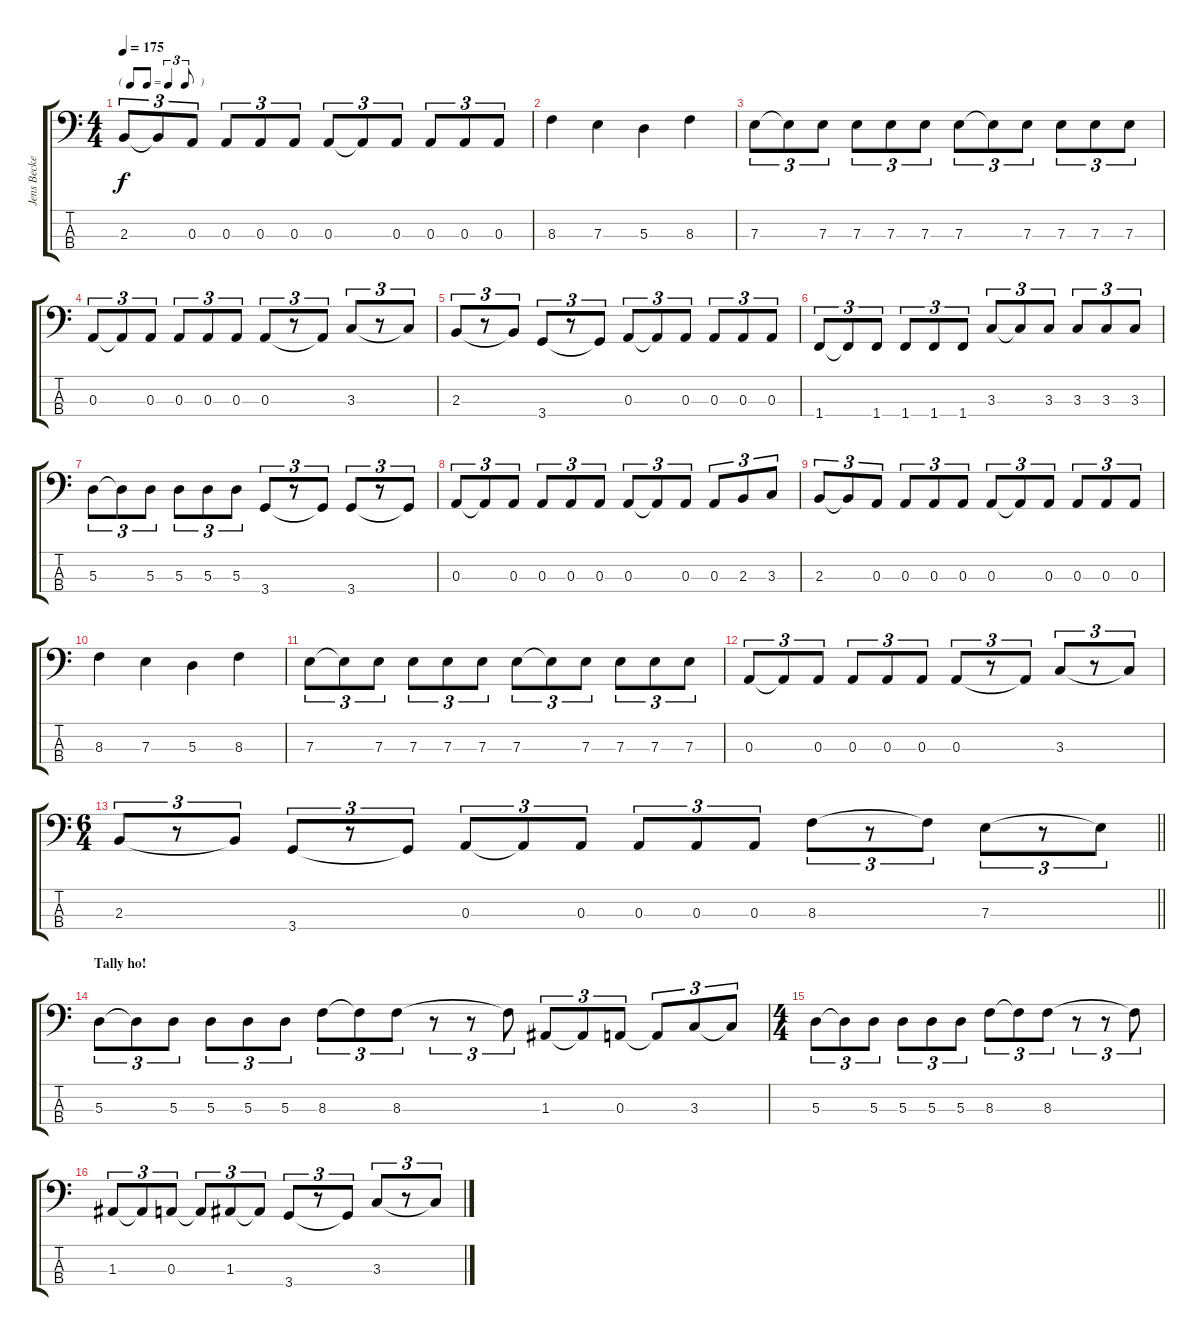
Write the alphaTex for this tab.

\track ("Jens Becker" "Jens Becke") {instrument electricbassfinger}
\staff {score tabs}
\tuning (G2 D2 A1 E1) {hide}
\ts (4 4)
\tf triplet8th
\tempo 175
\clef f4
\ks c
2.3.8{tu (3 2) dy f} 2.3{t}.8{tu (3 2)} 0.3.8{tu (3 2)} 0.3.8{tu (3 2)} 0.3.8{tu (3 2)} 0.3.8{tu (3 2)} 0.3.8{tu (3 2)} 0.3{t}.8{tu (3 2)} 0.3.8{tu (3 2)} 0.3.8{tu (3 2)} 0.3.8{tu (3 2)} 0.3.8{tu (3 2)} |
8.3.4 7.3.4 5.3.4 8.3.4 |
7.3.8{tu (3 2)} 7.3{t}.8{tu (3 2)} 7.3.8{tu (3 2)} 7.3.8{tu (3 2)} 7.3.8{tu (3 2)} 7.3.8{tu (3 2)} 7.3.8{tu (3 2)} 7.3{t}.8{tu (3 2)} 7.3.8{tu (3 2)} 7.3.8{tu (3 2)} 7.3.8{tu (3 2)} 7.3.8{tu (3 2)} |
0.3.8{tu (3 2)} 0.3{t}.8{tu (3 2)} 0.3.8{tu (3 2)} 0.3.8{tu (3 2)} 0.3.8{tu (3 2)} 0.3.8{tu (3 2)} 0.3.8{tu (3 2)} r.8{tu (3 2)} 0.3{t}.8{tu (3 2)} 3.3.8{tu (3 2)} r.8{tu (3 2)} 3.3{t}.8{tu (3 2)} |
2.3.8{tu (3 2)} r.8{tu (3 2)} 2.3{t}.8{tu (3 2)} 3.4.8{tu (3 2)} r.8{tu (3 2)} 3.4{t}.8{tu (3 2)} 0.3.8{tu (3 2)} 0.3{t}.8{tu (3 2)} 0.3.8{tu (3 2)} 0.3.8{tu (3 2)} 0.3.8{tu (3 2)} 0.3.8{tu (3 2)} |
1.4.8{tu (3 2)} 1.4{t}.8{tu (3 2)} 1.4.8{tu (3 2)} 1.4.8{tu (3 2)} 1.4.8{tu (3 2)} 1.4.8{tu (3 2)} 3.3.8{tu (3 2)} 3.3{t}.8{tu (3 2)} 3.3.8{tu (3 2)} 3.3.8{tu (3 2)} 3.3.8{tu (3 2)} 3.3.8{tu (3 2)} |
5.3.8{tu (3 2)} 5.3{t}.8{tu (3 2)} 5.3.8{tu (3 2)} 5.3.8{tu (3 2)} 5.3.8{tu (3 2)} 5.3.8{tu (3 2)} 3.4.8{tu (3 2)} r.8{tu (3 2)} 3.4{t}.8{tu (3 2)} 3.4.8{tu (3 2)} r.8{tu (3 2)} 3.4{t}.8{tu (3 2)} |
0.3.8{tu (3 2)} 0.3{t}.8{tu (3 2)} 0.3.8{tu (3 2)} 0.3.8{tu (3 2)} 0.3.8{tu (3 2)} 0.3.8{tu (3 2)} 0.3.8{tu (3 2)} 0.3{t}.8{tu (3 2)} 0.3.8{tu (3 2)} 0.3.8{tu (3 2)} 2.3.8{tu (3 2)} 3.3.8{tu (3 2)} |
2.3.8{tu (3 2)} 2.3{t}.8{tu (3 2)} 0.3.8{tu (3 2)} 0.3.8{tu (3 2)} 0.3.8{tu (3 2)} 0.3.8{tu (3 2)} 0.3.8{tu (3 2)} 0.3{t}.8{tu (3 2)} 0.3.8{tu (3 2)} 0.3.8{tu (3 2)} 0.3.8{tu (3 2)} 0.3.8{tu (3 2)} |
8.3.4 7.3.4 5.3.4 8.3.4 |
7.3.8{tu (3 2)} 7.3{t}.8{tu (3 2)} 7.3.8{tu (3 2)} 7.3.8{tu (3 2)} 7.3.8{tu (3 2)} 7.3.8{tu (3 2)} 7.3.8{tu (3 2)} 7.3{t}.8{tu (3 2)} 7.3.8{tu (3 2)} 7.3.8{tu (3 2)} 7.3.8{tu (3 2)} 7.3.8{tu (3 2)} |
0.3.8{tu (3 2)} 0.3{t}.8{tu (3 2)} 0.3.8{tu (3 2)} 0.3.8{tu (3 2)} 0.3.8{tu (3 2)} 0.3.8{tu (3 2)} 0.3.8{tu (3 2)} r.8{tu (3 2)} 0.3{t}.8{tu (3 2)} 3.3.8{tu (3 2)} r.8{tu (3 2)} 3.3{t}.8{tu (3 2)} |
\ts (6 4)
\barLineRight lightlight
2.3.8{tu (3 2)} r.8{tu (3 2)} 2.3{t}.8{tu (3 2)} 3.4.8{tu (3 2)} r.8{tu (3 2)} 3.4{t}.8{tu (3 2)} 0.3.8{tu (3 2)} 0.3{t}.8{tu (3 2)} 0.3.8{tu (3 2)} 0.3.8{tu (3 2)} 0.3.8{tu (3 2)} 0.3.8{tu (3 2)} 8.3.8{tu (3 2)} r.8{tu (3 2)} 8.3{t}.8{tu (3 2)} 7.3.8{tu (3 2)} r.8{tu (3 2)} 7.3{t}.8{tu (3 2)} |
\section ("" "Tally ho!")
5.3.8{tu (3 2)} 5.3{t}.8{tu (3 2)} 5.3.8{tu (3 2)} 5.3.8{tu (3 2)} 5.3.8{tu (3 2)} 5.3.8{tu (3 2)} 8.3.8{tu (3 2)} 8.3{t}.8{tu (3 2)} 8.3.8{tu (3 2)} r.8{tu (3 2)} r.8{tu (3 2)} 8.3{t}.8{tu (3 2)} 1.3.8{tu (3 2)} 1.3{t}.8{tu (3 2)} 0.3.8{tu (3 2)} 0.3{t}.8{tu (3 2)} 3.3.8{tu (3 2)} 3.3{t}.8{tu (3 2)} |
\ts (4 4)
5.3.8{tu (3 2)} 5.3{t}.8{tu (3 2)} 5.3.8{tu (3 2)} 5.3.8{tu (3 2)} 5.3.8{tu (3 2)} 5.3.8{tu (3 2)} 8.3.8{tu (3 2)} 8.3{t}.8{tu (3 2)} 8.3.8{tu (3 2)} r.8{tu (3 2)} r.8{tu (3 2)} 8.3{t}.8{tu (3 2)} |
1.3.8{tu (3 2)} 1.3{t}.8{tu (3 2)} 0.3.8{tu (3 2)} 0.3{t}.8{tu (3 2)} 1.3.8{tu (3 2)} 1.3{t}.8{tu (3 2)} 3.4.8{tu (3 2)} r.8{tu (3 2)} 3.4{t}.8{tu (3 2)} 3.3.8{tu (3 2)} r.8{tu (3 2)} 3.3{t}.8{tu (3 2)}
